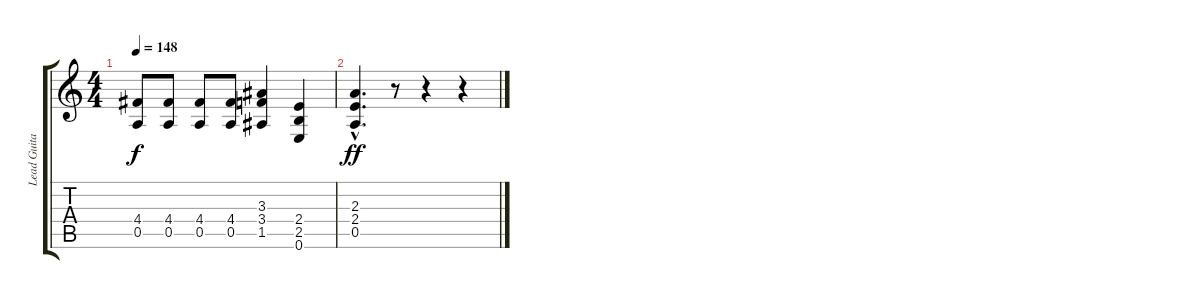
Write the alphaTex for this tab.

\track ("Lead Guitar" "Lead Guita") {instrument distortionguitar}
\staff {score tabs}
\tuning (E4 B3 G3 D3 A2 E2) {hide}
\ts (4 4)
\tempo 148
\clef g2
\ks c
(4.4 0.5).8{dy f} (4.4 0.5).8 (4.4 0.5).8 (4.4 0.5).8 (3.3 3.4 1.5).4 (2.4 2.5 0.6).4 |
(2.3{hac} 2.4{hac} 0.5{hac}).4{d dy ff} r.8 r.4 r.4
